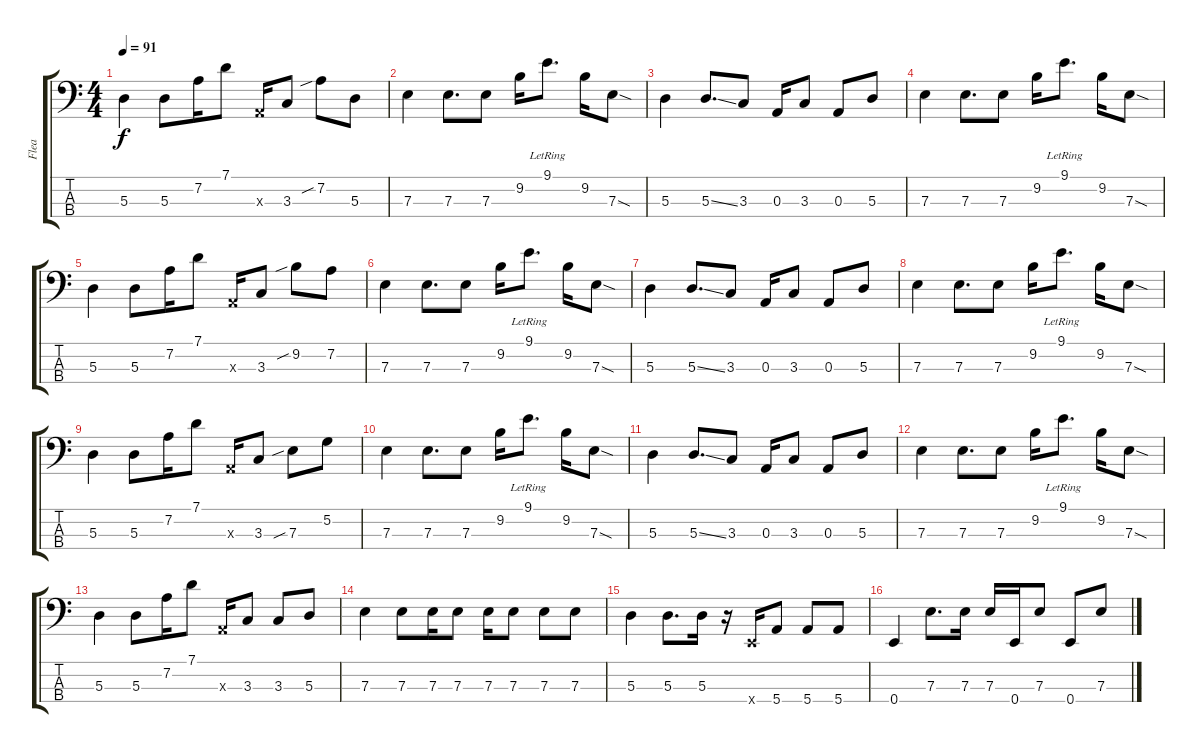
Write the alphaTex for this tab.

\track ("Flea" "Flea") {instrument electricbassfinger}
\staff {score tabs}
\tuning (G2 D2 A1 E1) {hide}
\ts (4 4)
\tempo 91
\clef f4
\ks c
5.3.4{dy f} 5.3.8 7.2.16 7.1.8 0.3{x}.16 3.3.8 7.2{sib}.8 5.3.8 |
7.3.4 7.3.8{d} 7.3.8 9.2.16 9.1{lr}.8{d} 9.2.16 7.3{sod}.8 |
5.3.4 5.3{ss}.8{d} 3.3.8 0.3.16 3.3.8 0.3.8 5.3.8 |
7.3.4 7.3.8{d} 7.3.8 9.2.16 9.1{lr}.8{d} 9.2.16 7.3{sod}.8 |
5.3.4 5.3.8 7.2.16 7.1.8 0.3{x}.16 3.3.8 9.2{sib}.8 7.2.8 |
7.3.4 7.3.8{d} 7.3.8 9.2.16 9.1{lr}.8{d} 9.2.16 7.3{sod}.8 |
5.3.4 5.3{ss}.8{d} 3.3.8 0.3.16 3.3.8 0.3.8 5.3.8 |
7.3.4 7.3.8{d} 7.3.8 9.2.16 9.1{lr}.8{d} 9.2.16 7.3{sod}.8 |
5.3.4 5.3.8 7.2.16 7.1.8 0.3{x}.16 3.3.8 7.3{sib}.8 5.2.8 |
7.3.4 7.3.8{d} 7.3.8 9.2.16 9.1{lr}.8{d} 9.2.16 7.3{sod}.8 |
5.3.4 5.3{ss}.8{d} 3.3.8 0.3.16 3.3.8 0.3.8 5.3.8 |
7.3.4 7.3.8{d} 7.3.8 9.2.16 9.1{lr}.8{d} 9.2.16 7.3{sod}.8 |
5.3.4 5.3.8 7.2.16 7.1.8 0.3{x}.16 3.3.8 3.3.8 5.3.8 |
7.3.4 7.3.8 7.3.16 7.3.8 7.3.16 7.3.8 7.3.8 7.3.8 |
5.3.4 5.3.8{d} 5.3.16 r.16 0.4{x}.16 5.4.8 5.4.8 5.4.8 |
0.4.4 7.3.8{d} 7.3.16 7.3.16 0.4.16 7.3.8 0.4.8 7.3.8
